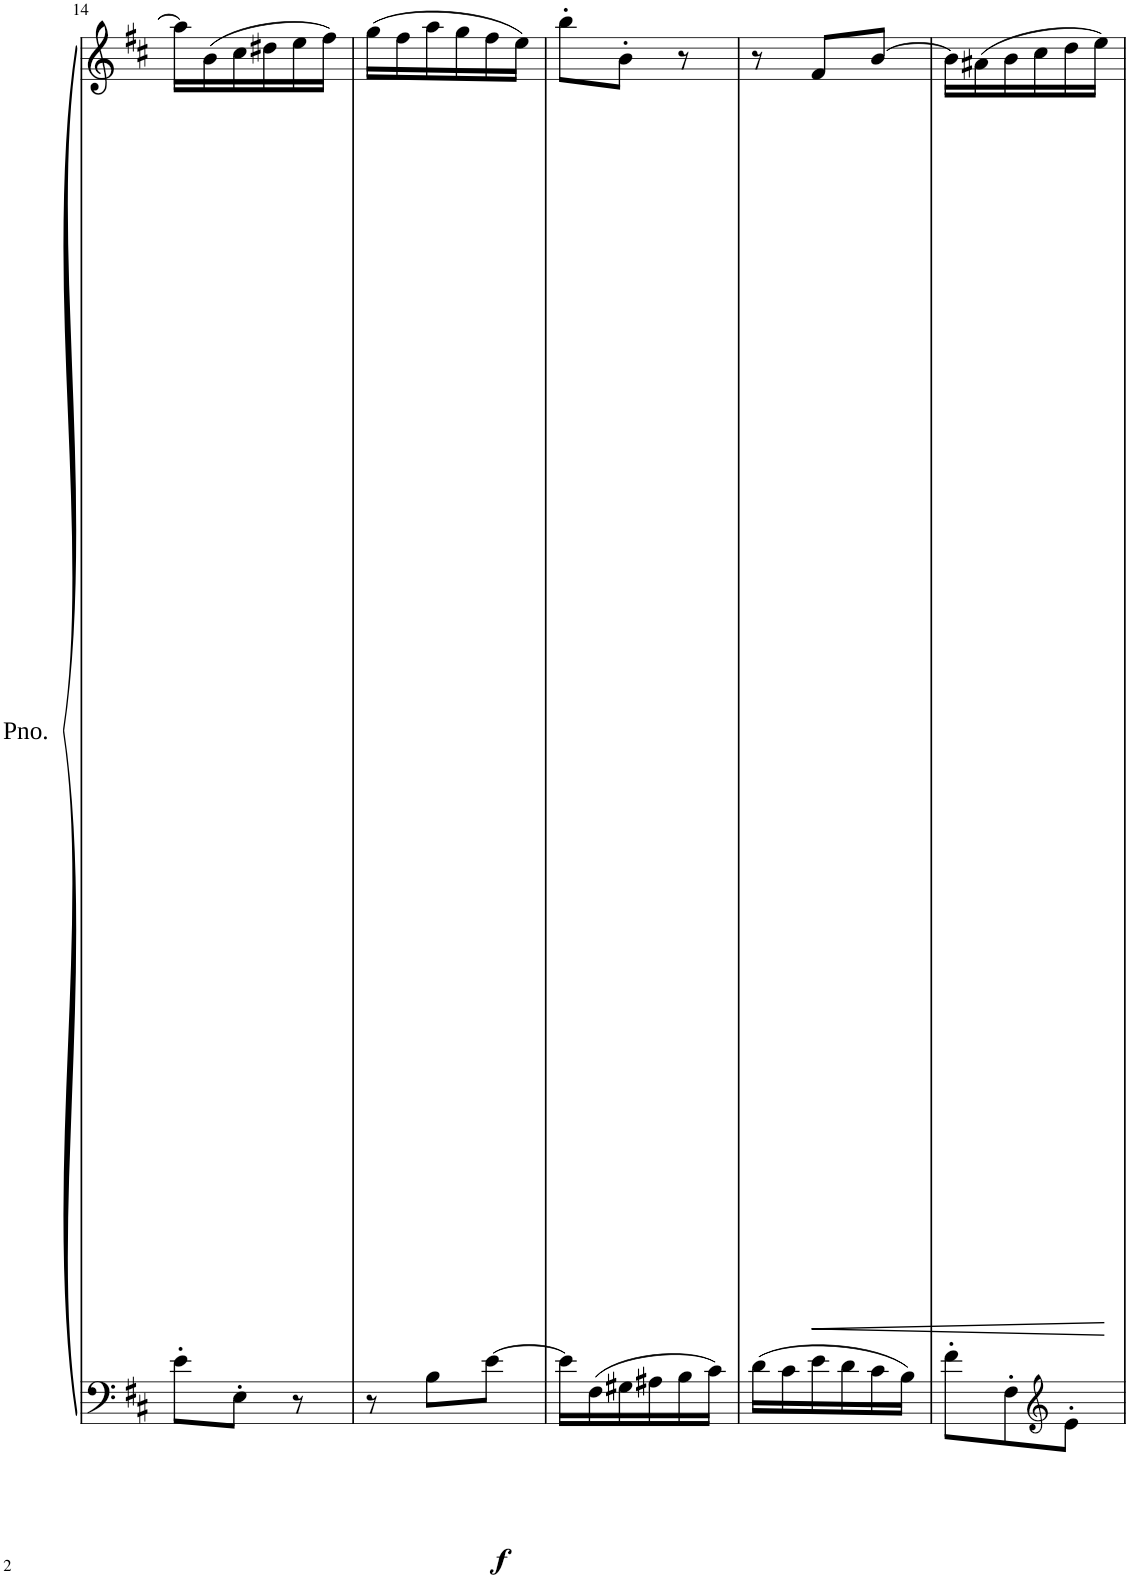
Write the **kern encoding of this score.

**kern	**kern	**dynam
*part1	*part1	*part1
*staff2	*staff1	*staff1/2
*I"Piano	*	*
*I'Pno.	*	*
!!LO:PB:g=z
*clefF4	*clefG2	*
*k[f#c#]	*k[f#c#]	*
*M3/8	*M3/8	*
=14	=14	=14
8e'\L	16aa\LL]	.
.	(16b\	.
8E'\J	16cc#\	.
.	16dd#X\	.
8r	16ee\	.
.	16ff#\JJ)	.
=15	=15	=15
8r	(16gg\LL	.
.	16ff#\	.
!	!	!LO:DY:b=2
8B\L	16aa\	f
.	16gg\	.
[8e\J	16ff#\	.
.	16ee\JJ)	.
=16	=16	=16
16e\LL]	8bb'\L	.
16F#\	.	.
16G#X\	8b'\J	.
16A#X\	.	.
16B\	8r	.
16c#\JJ	.	.
=17	=17	=17
16d\LL	8r	.
16c#\	.	.
!	!	!LO:HP:b
16e\	8f#/L	<
16d\	.	.
16c#\	[8b/J	.
16B\JJ	.	.
.	.	[
=18	=18	=18
8f#'\L	16b\LL]	.
.	(16a#X\	.
8F#'\	16b\	.
.	16cc#\	.
*clefG2	*	*
8e'\J	16dd\	.
.	16ee\JJ)	.
=	=	=
*-	*-	*-
